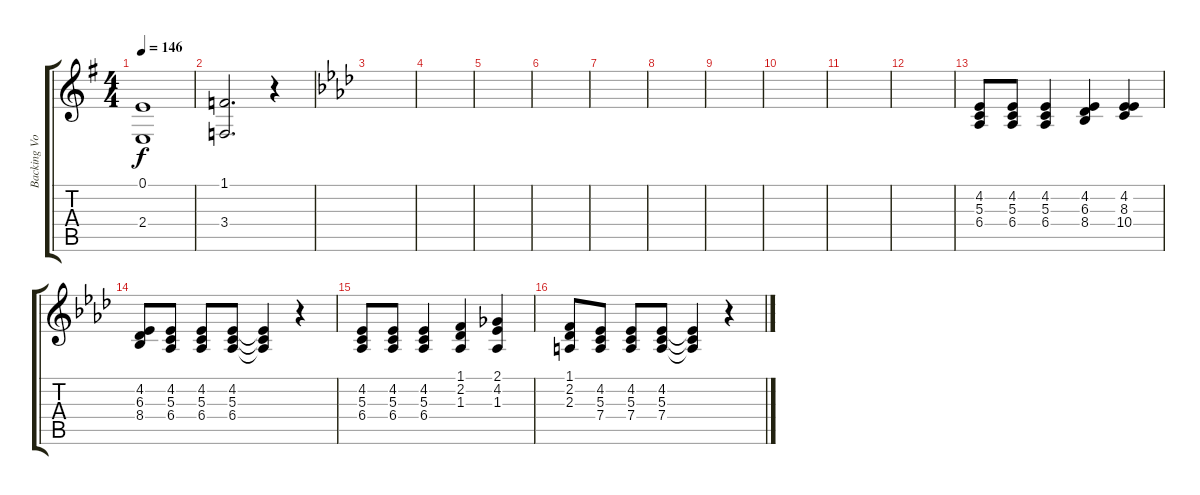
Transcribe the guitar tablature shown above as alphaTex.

\track ("Backing Vocals" "Backing Vo") {instrument tenorsax}
\staff {score tabs}
\tuning (E4 B3 G3 D3 A2 E2) {hide}
\ts (4 4)
\tempo 146
\clef g2
\ks g
(0.1 2.4).1{dy f} |
(1.1 3.4).2{d} r.4 |
\ks ab
|
|
|
|
|
|
|
|
|
|
(4.2 5.3 6.4).8 (4.2 5.3 6.4).8 (4.2 5.3 6.4).4 (4.2 6.3 8.4).4 (4.2 8.3 10.4).4 |
(4.2 6.3 8.4).8 (4.2 5.3 6.4).8 (4.2 5.3 6.4).8 (4.2 5.3 6.4).8 (4.2{t} 5.3{t} 6.4{t}).4 r.4 |
(4.2 5.3 6.4).8 (4.2 5.3 6.4).8 (4.2 5.3 6.4).4 (1.1 2.2 1.3).4 (2.1 4.2 1.3).4 |
(1.1 2.2 2.3).8 (4.2 5.3 7.4).8 (4.2 5.3 7.4).8 (4.2 5.3 7.4).8 (4.2{t} 5.3{t} 7.4{t}).4 r.4
